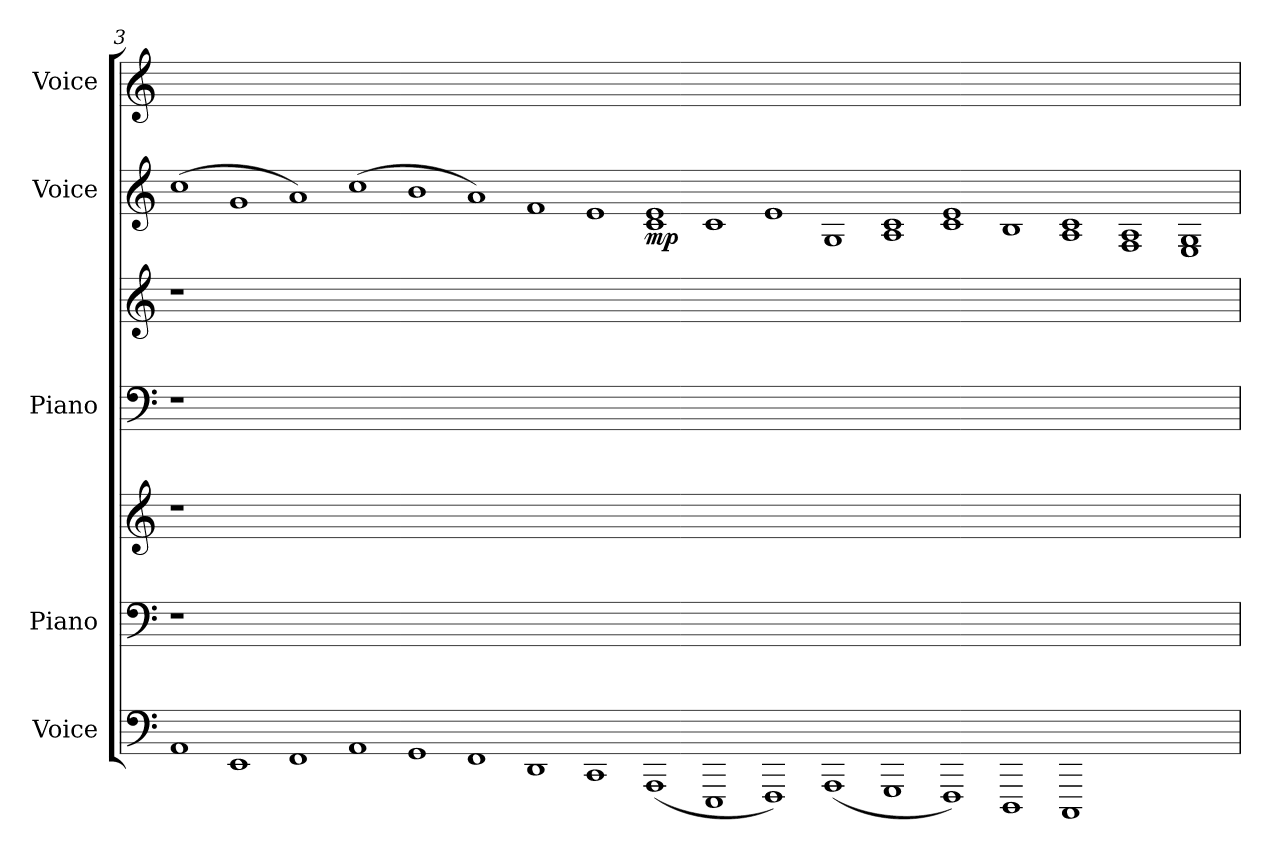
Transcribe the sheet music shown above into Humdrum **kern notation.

**kern	**kern	**kern	**kern	**kern	**kern	**dynam	**kern
*part5	*part4	*part4	*part3	*part3	*part2	*part2	*part1
*staff7	*staff6	*staff5	*staff4	*staff3	*staff2	*staff2	*staff1
*I"Voice	*I"Piano	*	*I"Piano	*	*I"Voice	*	*I"Voice
*I'V	*I'Pno	*	*I'Pno	*	*I'V	*	*I'V
!!LO:LB:g=z
*clefF4	*clefF4	*clefG2	*clefF4	*clefG2	*clefG2	*	*clefG2
*k[]	*k[]	*k[]	*k[]	*k[]	*k[]	*	*k[]
=3	=3	=3	=3	=3	=3	=3	=3
*^	*	*	*	*	*^	*	*
*	*	*	*	*	*	*	*^	*	*
1AA	000ryy	1r	1r	1r	1r	(>1cc	000ryy	000ryy	.	1ryy
1EE	.	1%17ryy	1%17ryy	1%17ryy	1%17ryy	1g	.	.	.	1%17ryy
1FF	.	.	.	.	.	1a)	.	.	.	.
1AA	.	.	.	.	.	(>1cc	.	.	.	.
1GG	.	.	.	.	.	1b	.	.	.	.
1FF	.	.	.	.	.	1a)	.	.	.	.
1DD	.	.	.	.	.	1f	.	.	.	.
1CC	.	.	.	.	.	1e	.	.	.	.
*	*	*	*	*	*	*	*v	*v	*	*
!	!	!	!	!	!	!	!	!LO:DY:b	!
000ryy	(<1AAA	.	.	.	.	000ryy	1c 1e	mp	.
.	1EEE	.	.	.	.	.	1c	.	.
.	1FFF)	.	.	.	.	.	1e	.	.
*	*	*	*	*	*	*	*^	*	*
.	(<1AAA	.	.	.	.	.	1%7ryy	1G	.	.
.	1GGG	.	.	.	.	.	.	1A 1c	.	.
.	1FFF)	.	.	.	.	.	.	1c 1e	.	.
.	1DDD	.	.	.	.	.	.	1B	.	.
.	1CCC	.	.	.	.	.	.	1A 1c	.	.
0ryy	0ryy	.	.	.	.	0ryy	.	1F 1A	.	.
.	.	.	.	.	.	.	.	1E 1G	.	.
*v	*v	*	*	*	*	*v	*v	*v	*	*
=	=	=	=	=	=	=	=
*-	*-	*-	*-	*-	*-	*-	*-
